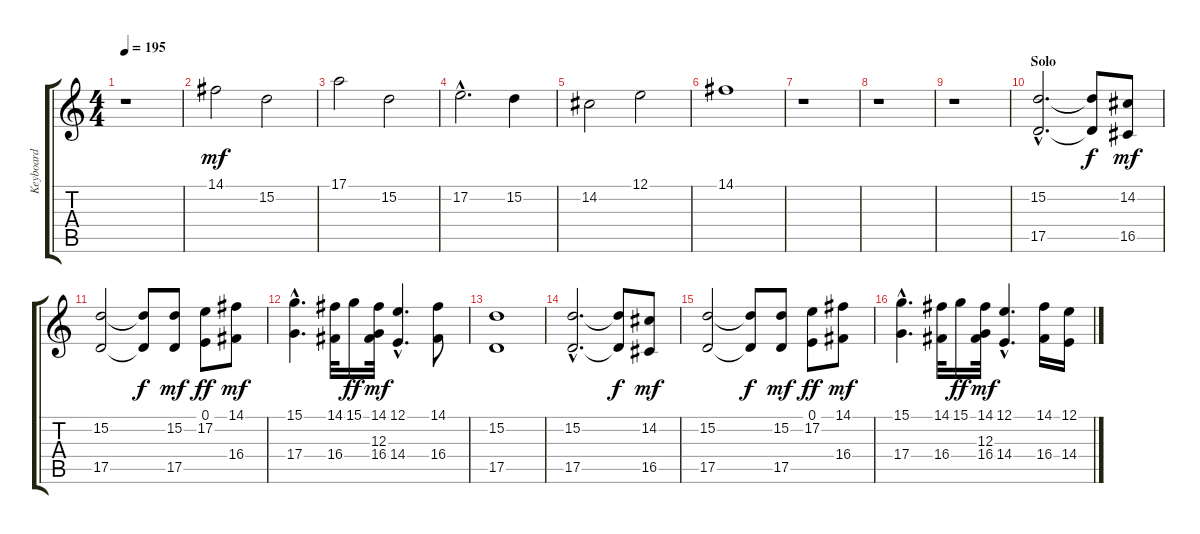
\track ("Keyboard" "Keyboard") {instrument musicbox}
\staff {score tabs}
\tuning (E4 B3 G3 D3 A2 E2) {hide}
\ts (4 4)
\tempo 195
\clef g2
\ks c
r.1{dy mf} |
14.1.2 15.2.2 |
17.1.2 15.2.2 |
17.2{hac}.2{d} 15.2.4 |
14.2.2 12.1.2 |
14.1.1 |
r.1 |
r.1 |
r.1 |
\section ("" "Solo")
(15.2{hac} 17.5{hac}).2{d volume 14 balance 5 instrument panflute} (15.2{t} 17.5{t}).8{dy f} (14.2 16.5).8{dy mf} |
(15.2 17.5).2 (15.2{t} 17.5{t}).8{dy f} (15.2 17.5).8{dy mf} (0.1 17.2).8{dy ff} (14.1 16.4).8{dy mf} |
(15.1{hac} 17.4{hac}).4{d} (14.1 16.4).32 15.1.16{dy ff} (14.1 12.3 16.4).32{dy mf} (12.1{hac} 14.4{hac}).4{d} (14.1 16.4).8 |
(15.2 17.5).1 |
(15.2{hac} 17.5{hac}).2{d} (15.2{t} 17.5{t}).8{dy f} (14.2 16.5).8{dy mf} |
(15.2 17.5).2 (15.2{t} 17.5{t}).8{dy f} (15.2 17.5).8{dy mf} (0.1 17.2).8{dy ff} (14.1 16.4).8{dy mf} |
(15.1{hac} 17.4{hac}).4{d} (14.1 16.4).32 15.1.16{dy ff} (14.1 12.3 16.4).32{dy mf} (12.1{hac} 14.4{hac}).4{d} (14.1 16.4).16 (12.1 14.4).16
